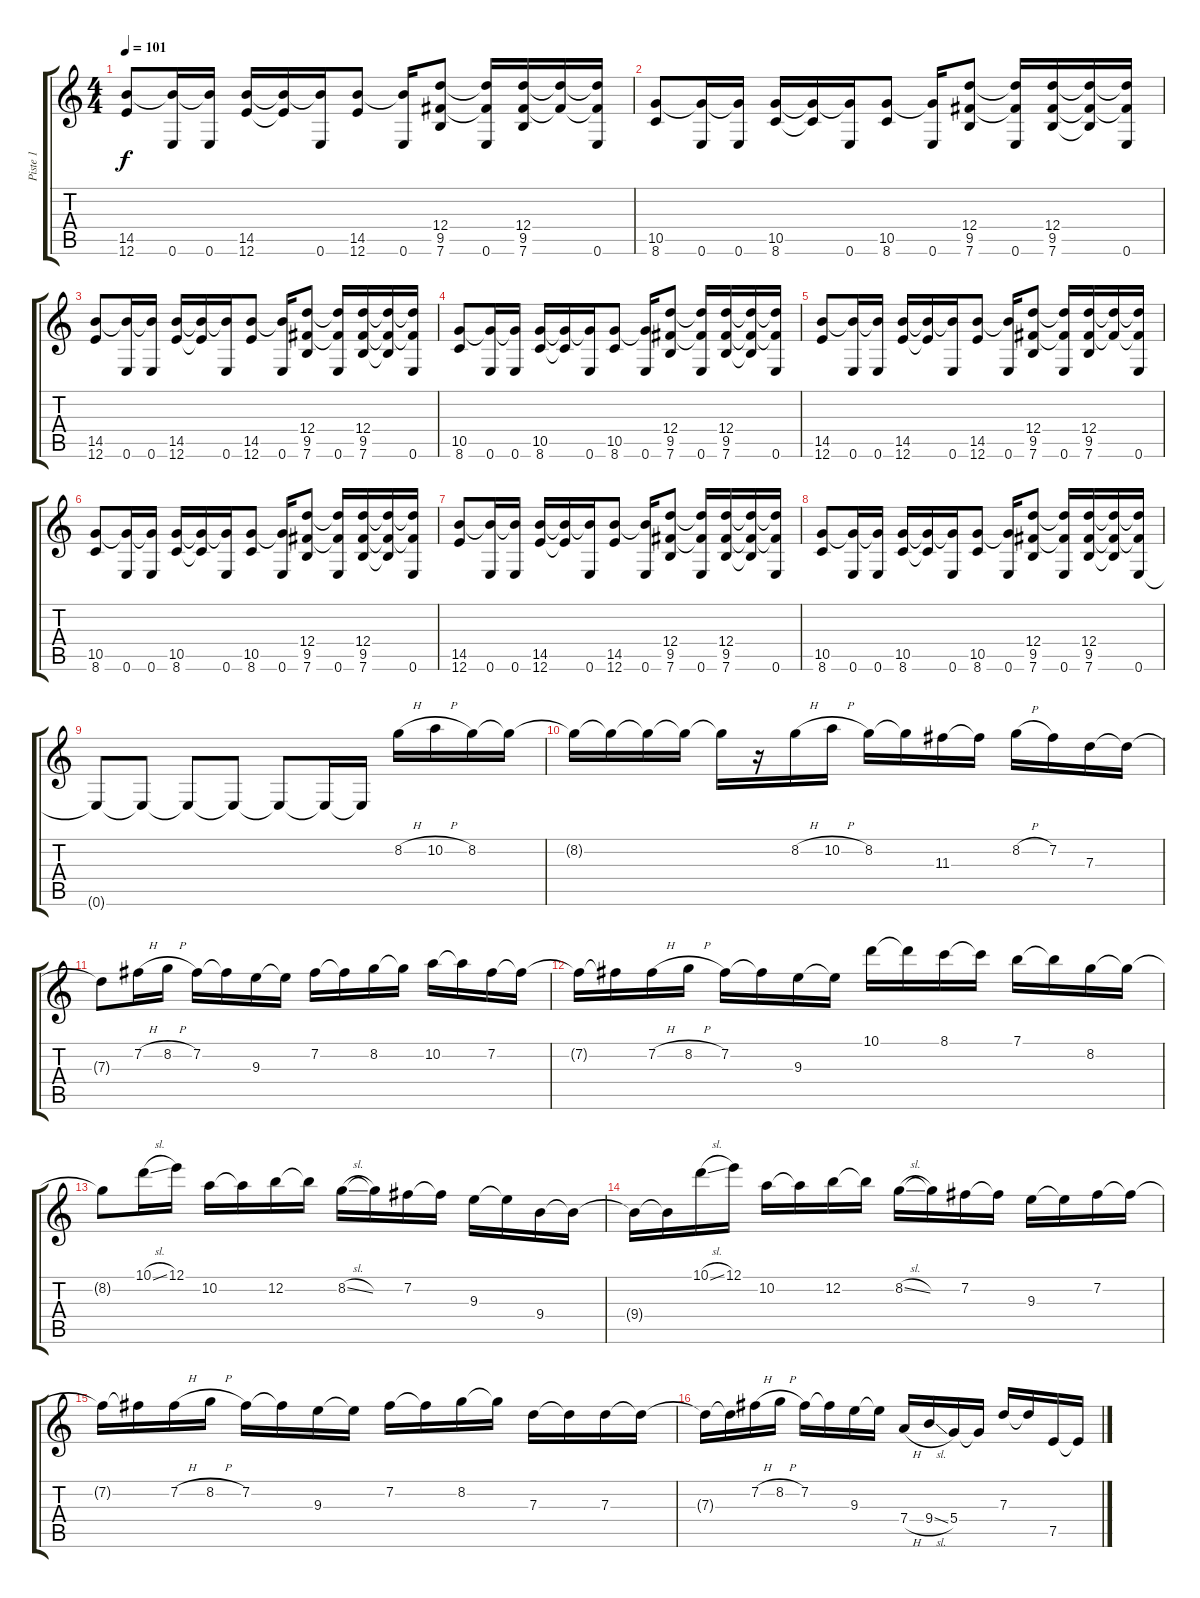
\track ("Piste 1" "Piste 1") {instrument overdrivenguitar}
\staff {score tabs}
\tuning (E4 B3 G3 D3 A2 E2) {hide}
\ts (4 4)
\tempo 101
\clef g2
\ks c
(14.5 12.6).8{dy f} (14.5{t} 0.6).16 (14.5{t} 0.6).16 (14.5 12.6).16 (14.5{t} 12.6{t}).16 (14.5{t} 0.6).16 (14.5 12.6).8 (14.5{t} 0.6).16 (12.4 9.5 7.6).8 (12.4{t} 9.5{t} 0.6).16 (12.4 9.5 7.6).16 (12.4{t} 9.5{t}).16 (12.4{t} 9.5{t} 0.6).16 |
(10.5 8.6).8 (10.5{t} 0.6).16 (10.5{t} 0.6).16 (10.5 8.6).16 (10.5{t} 8.6{t}).16 (10.5{t} 0.6).16 (10.5 8.6).8 (10.5{t} 0.6).16 (12.4 9.5 7.6).8 (12.4{t} 9.5{t} 0.6).16 (12.4 9.5 7.6).16 (12.4{t} 9.5{t} 7.6{t}).16 (12.4{t} 9.5{t} 0.6).16 |
(14.5 12.6).8 (14.5{t} 0.6).16 (14.5{t} 0.6).16 (14.5 12.6).16 (14.5{t} 12.6{t}).16 (14.5{t} 0.6).16 (14.5 12.6).8 (14.5{t} 0.6).16 (12.4 9.5 7.6).8 (12.4{t} 9.5{t} 0.6).16 (12.4 9.5 7.6).16 (12.4{t} 9.5{t} 7.6{t}).16 (12.4{t} 9.5{t} 0.6).16 |
(10.5 8.6).8 (10.5{t} 0.6).16 (10.5{t} 0.6).16 (10.5 8.6).16 (10.5{t} 8.6{t}).16 (10.5{t} 0.6).16 (10.5 8.6).8 (10.5{t} 0.6).16 (12.4 9.5 7.6).8 (12.4{t} 9.5{t} 0.6).16 (12.4 9.5 7.6).16 (12.4{t} 9.5{t} 7.6{t}).16 (12.4{t} 9.5{t} 0.6).16 |
(14.5 12.6).8 (14.5{t} 0.6).16 (14.5{t} 0.6).16 (14.5 12.6).16 (14.5{t} 12.6{t}).16 (14.5{t} 0.6).16 (14.5 12.6).8 (14.5{t} 0.6).16 (12.4 9.5 7.6).8 (12.4{t} 9.5{t} 0.6).16 (12.4 9.5 7.6).16 (12.4{t} 9.5{t}).16 (12.4{t} 9.5{t} 0.6).16 |
(10.5 8.6).8 (10.5{t} 0.6).16 (10.5{t} 0.6).16 (10.5 8.6).16 (10.5{t} 8.6{t}).16 (10.5{t} 0.6).16 (10.5 8.6).8 (10.5{t} 0.6).16 (12.4 9.5 7.6).8 (12.4{t} 9.5{t} 0.6).16 (12.4 9.5 7.6).16 (12.4{t} 9.5{t} 7.6{t}).16 (12.4{t} 9.5{t} 0.6).16 |
(14.5 12.6).8 (14.5{t} 0.6).16 (14.5{t} 0.6).16 (14.5 12.6).16 (14.5{t} 12.6{t}).16 (14.5{t} 0.6).16 (14.5 12.6).8 (14.5{t} 0.6).16 (12.4 9.5 7.6).8 (12.4{t} 9.5{t} 0.6).16 (12.4 9.5 7.6).16 (12.4{t} 9.5{t} 7.6{t}).16 (12.4{t} 9.5{t} 0.6).16 |
(10.5 8.6).8 (10.5{t} 0.6).16 (10.5{t} 0.6).16 (10.5 8.6).16 (10.5{t} 8.6{t}).16 (10.5{t} 0.6).16 (10.5 8.6).8 (10.5{t} 0.6).16 (12.4 9.5 7.6).8 (12.4{t} 9.5{t} 0.6).16 (12.4 9.5 7.6).16 (12.4{t} 9.5{t} 7.6{t}).16 (12.4{t} 9.5{t} 0.6).16 |
0.6{t}.8 0.6{t}.8 0.6{t}.8 0.6{t}.8 0.6{t}.8 0.6{t}.16 0.6{t}.16 8.2{h}.16{volume 12 instrument acousticguitarsteel} 10.2{h}.16 8.2.16 8.2{t}.16 |
8.2{t}.16 8.2{t}.16 8.2{t}.16 8.2{t}.16 8.2{t}.16 r.16 8.2{h}.16 10.2{h}.16 8.2.16 8.2{t}.16 11.3.16 11.3{t}.16 8.2{h}.16 7.2.16 7.3.16 7.3{t}.16 |
7.3{t}.8 7.2{h}.16 8.2{h}.16 7.2.16 7.2{t}.16 9.3.16 9.3{t}.16 7.2.16 7.2{t}.16 8.2.16 8.2{t}.16 10.2.16 10.2{t}.16 7.2.16 7.2{t}.16 |
7.2{t}.16 7.2{t}.16 7.2{h}.16 8.2{h}.16 7.2.16 7.2{t}.16 9.3.16 9.3{t}.16 10.1.16 10.1{t}.16 8.1.16 8.1{t}.16 7.1.16 7.1{t}.16 8.2.16 8.2{t}.16 |
8.2{t}.8 10.1{sl}.16 12.1.16 10.2.16 10.2{t}.16 12.2.16 12.2{t}.16 8.2{sl}.16 8.2{t}.16 7.2.16 7.2{t}.16 9.3.16 9.3{t}.16 9.4.16 9.4{t}.16 |
9.4{t}.16 9.4{t}.16 10.1{sl}.16 12.1.16 10.2.16 10.2{t}.16 12.2.16 12.2{t}.16 8.2{sl}.16 8.2{t}.16 7.2.16 7.2{t}.16 9.3.16 9.3{t}.16 7.2.16 7.2{t}.16 |
7.2{t}.16 7.2{t}.16 7.2{h}.16 8.2{h}.16 7.2.16 7.2{t}.16 9.3.16 9.3{t}.16 7.2.16 7.2{t}.16 8.2.16 8.2{t}.16 7.3.16 7.3{t}.16 7.3.16 7.3{t}.16 |
7.3{t}.16 7.3{t}.16 7.2{h}.16 8.2{h}.16 7.2.16 7.2{t}.16 9.3.16 9.3{t}.16 7.4{h}.16 9.4{sl}.16 5.4.16 5.4{t}.16 7.3.16 7.3{t}.16 7.5.16 7.5{t}.16
